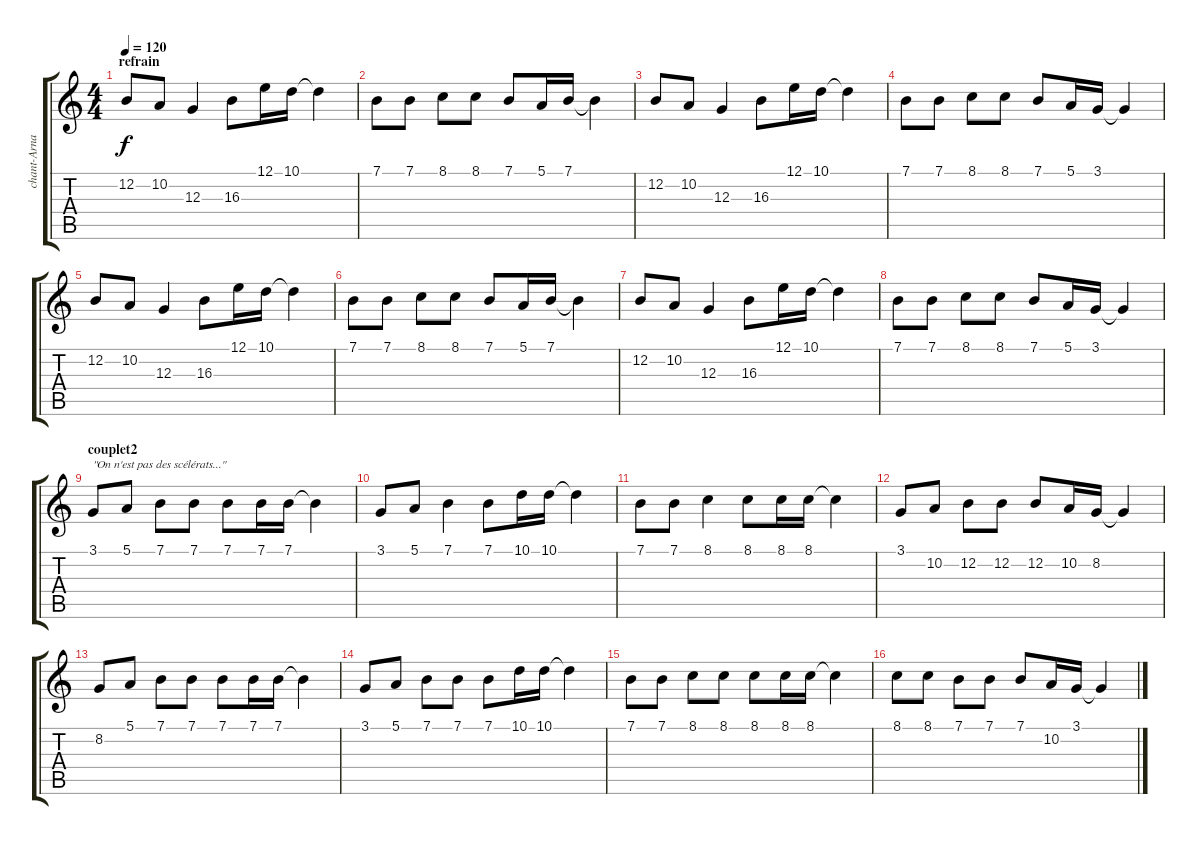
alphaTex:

\track ("chant-Arnaud" "chant-Arna") {instrument sopranosax}
\staff {score tabs}
\tuning (E4 B3 G3 D3 A2 E2) {hide}
\ts (4 4)
\section ("" "refrain")
\tempo 120
\clef g2
\ks c
12.2.8{dy f} 10.2.8 12.3.4 16.3.8 12.1.16 10.1.16 10.1{t}.4 |
7.1.8 7.1.8 8.1.8 8.1.8 7.1.8 5.1.16 7.1.16 7.1{t}.4 |
12.2.8 10.2.8 12.3.4 16.3.8 12.1.16 10.1.16 10.1{t}.4 |
7.1.8 7.1.8 8.1.8 8.1.8 7.1.8 5.1.16 3.1.16 3.1{t}.4 |
12.2.8 10.2.8 12.3.4 16.3.8 12.1.16 10.1.16 10.1{t}.4 |
7.1.8 7.1.8 8.1.8 8.1.8 7.1.8 5.1.16 7.1.16 7.1{t}.4 |
12.2.8 10.2.8 12.3.4 16.3.8 12.1.16 10.1.16 10.1{t}.4 |
7.1.8 7.1.8 8.1.8 8.1.8 7.1.8 5.1.16 3.1.16 3.1{t}.4 |
\section ("" "couplet2")
3.1.8{txt "\"On n'est pas des scélérats...\""} 5.1.8 7.1.8 7.1.8 7.1.8 7.1.16 7.1.16 7.1{t}.4 |
3.1.8 5.1.8 7.1.4 7.1.8 10.1.16 10.1.16 10.1{t}.4 |
7.1.8 7.1.8 8.1.4 8.1.8 8.1.16 8.1.16 8.1{t}.4 |
3.1.8 10.2.8 12.2.8 12.2.8 12.2.8 10.2.16 8.2.16 8.2{t}.4 |
8.2.8 5.1.8 7.1.8 7.1.8 7.1.8 7.1.16 7.1.16 7.1{t}.4 |
3.1.8 5.1.8 7.1.8 7.1.8 7.1.8 10.1.16 10.1.16 10.1{t}.4 |
7.1.8 7.1.8 8.1.8 8.1.8 8.1.8 8.1.16 8.1.16 8.1{t}.4 |
8.1.8 8.1.8 7.1.8 7.1.8 7.1.8 10.2.16 3.1.16 3.1{t}.4
